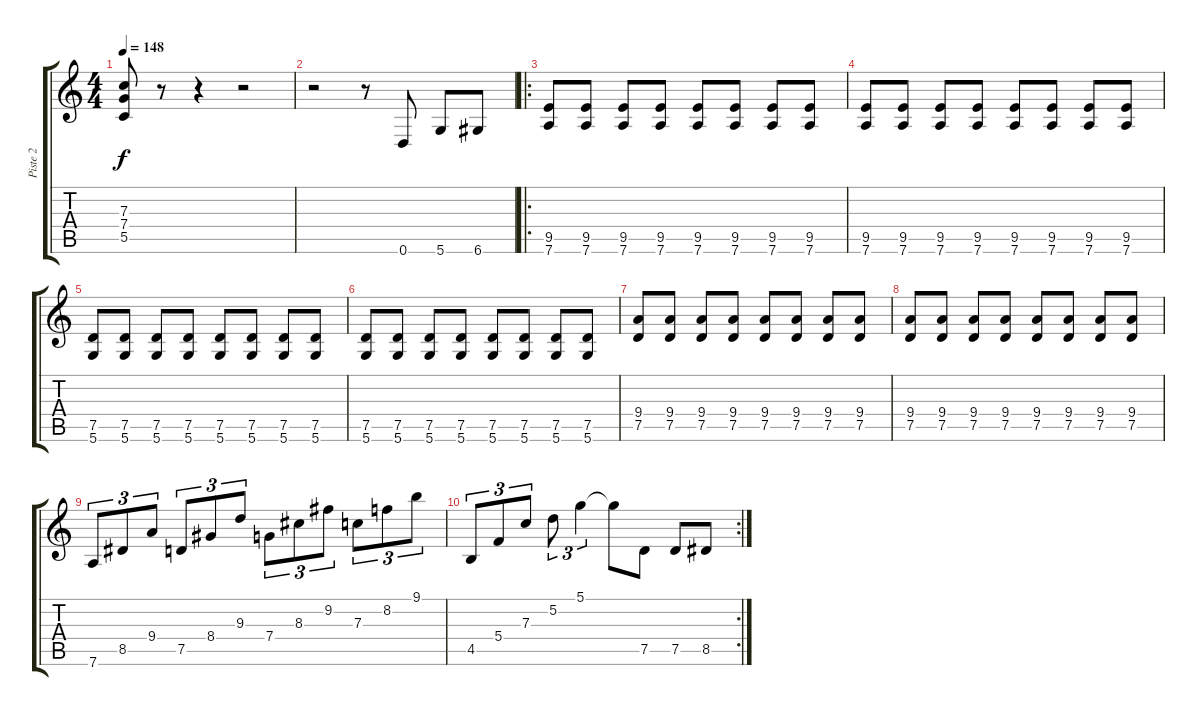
\track ("Piste 2" "Piste 2") {instrument distortionguitar}
\staff {score tabs}
\tuning (D4 A3 F3 C3 G2 D2) {hide}
\ts (4 4)
\tempo 148
\clef g2
\ks c
(7.3 7.4 5.5).8{dy f} r.8 r.4 r.2 |
r.2 r.8 0.6.8 5.6.8 6.6.8 |
\ro
(9.5 7.6).8 (9.5 7.6).8 (9.5 7.6).8 (9.5 7.6).8 (9.5 7.6).8 (9.5 7.6).8 (9.5 7.6).8 (9.5 7.6).8 |
(9.5 7.6).8 (9.5 7.6).8 (9.5 7.6).8 (9.5 7.6).8 (9.5 7.6).8 (9.5 7.6).8 (9.5 7.6).8 (9.5 7.6).8 |
(7.5 5.6).8 (7.5 5.6).8 (7.5 5.6).8 (7.5 5.6).8 (7.5 5.6).8 (7.5 5.6).8 (7.5 5.6).8 (7.5 5.6).8 |
(7.5 5.6).8 (7.5 5.6).8 (7.5 5.6).8 (7.5 5.6).8 (7.5 5.6).8 (7.5 5.6).8 (7.5 5.6).8 (7.5 5.6).8 |
(9.4 7.5).8 (9.4 7.5).8 (9.4 7.5).8 (9.4 7.5).8 (9.4 7.5).8 (9.4 7.5).8 (9.4 7.5).8 (9.4 7.5).8 |
(9.4 7.5).8 (9.4 7.5).8 (9.4 7.5).8 (9.4 7.5).8 (9.4 7.5).8 (9.4 7.5).8 (9.4 7.5).8 (9.4 7.5).8 |
7.6.8{tu (3 2)} 8.5.8{tu (3 2)} 9.4.8{tu (3 2)} 7.5.8{tu (3 2)} 8.4.8{tu (3 2)} 9.3.8{tu (3 2)} 7.4.8{tu (3 2)} 8.3.8{tu (3 2)} 9.2.8{tu (3 2)} 7.3.8{tu (3 2)} 8.2.8{tu (3 2)} 9.1.8{tu (3 2)} |
\rc 2
4.5.8{tu (3 2)} 5.4.8{tu (3 2)} 7.3.8{tu (3 2)} 5.2.8{tu (3 2)} 5.1.4{tu (3 2)} 5.1{t}.8 7.5.8 7.5.8 8.5.8
